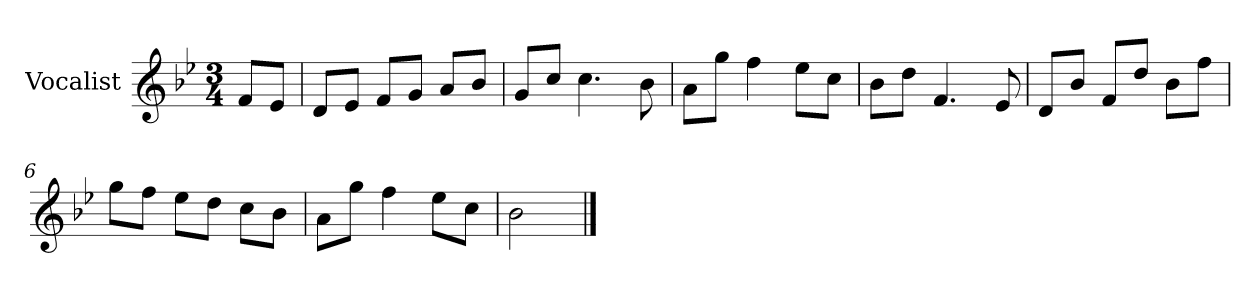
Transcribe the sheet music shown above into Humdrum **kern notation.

**kern
*part1
*staff1
*I"Vocalist
*k[b-e-]
*B-:
*M3/4
=
8fL
8e-J
=1
8dL
8e-J
8fL
8gJ
8aL
8b-J
=2
8gL
8ccJ
4.cc
8b-
=3
8aL
8ggJ
4ff
8ee-L
8ccJ
=4
8b-L
8ddJ
4.f
8e-
=5
8dL
8b-J
8fL
8ddJ
8b-L
8ffJ
=6
8ggL
8ffJ
8ee-L
8ddJ
8ccL
8b-J
=7
8aL
8ggJ
4ff
8ee-L
8ccJ
=8
2b-
==
*-
